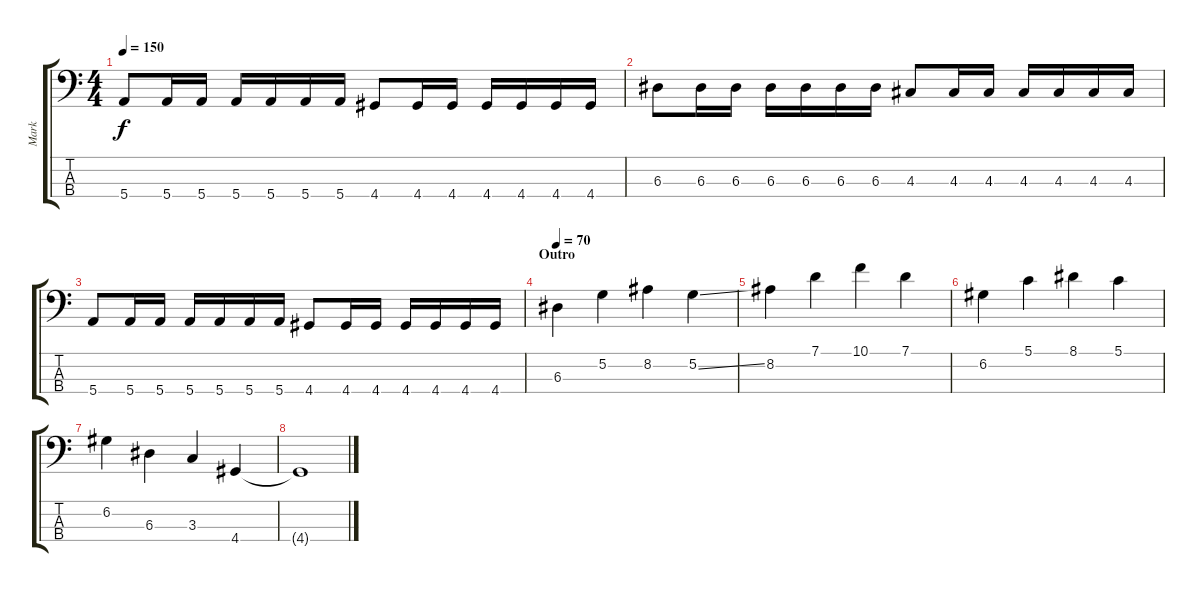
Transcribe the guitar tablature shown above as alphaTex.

\track ("Mark" "Mark") {instrument electricbasspick}
\staff {score tabs}
\tuning (G2 D2 A1 E1) {hide}
\ts (4 4)
\tempo 150
\clef f4
\ks c
5.4.8{dy f} 5.4.16 5.4.16 5.4.16 5.4.16 5.4.16 5.4.16 4.4.8 4.4.16 4.4.16 4.4.16 4.4.16 4.4.16 4.4.16 |
6.3.8 6.3.16 6.3.16 6.3.16 6.3.16 6.3.16 6.3.16 4.3.8 4.3.16 4.3.16 4.3.16 4.3.16 4.3.16 4.3.16 |
5.4.8 5.4.16 5.4.16 5.4.16 5.4.16 5.4.16 5.4.16 4.4.8 4.4.16 4.4.16 4.4.16 4.4.16 4.4.16 4.4.16 |
\section ("" "Outro")
\tempo 75
\tempo 70
6.3.4{instrument electricbasspick} 5.2.4 8.2.4 5.2{ss}.4 |
8.2.4 7.1.4 10.1.4 7.1.4 |
6.2.4 5.1.4 8.1.4 5.1.4 |
6.2.4 6.3.4 3.3.4 4.4.4 |
4.4{t}.1
